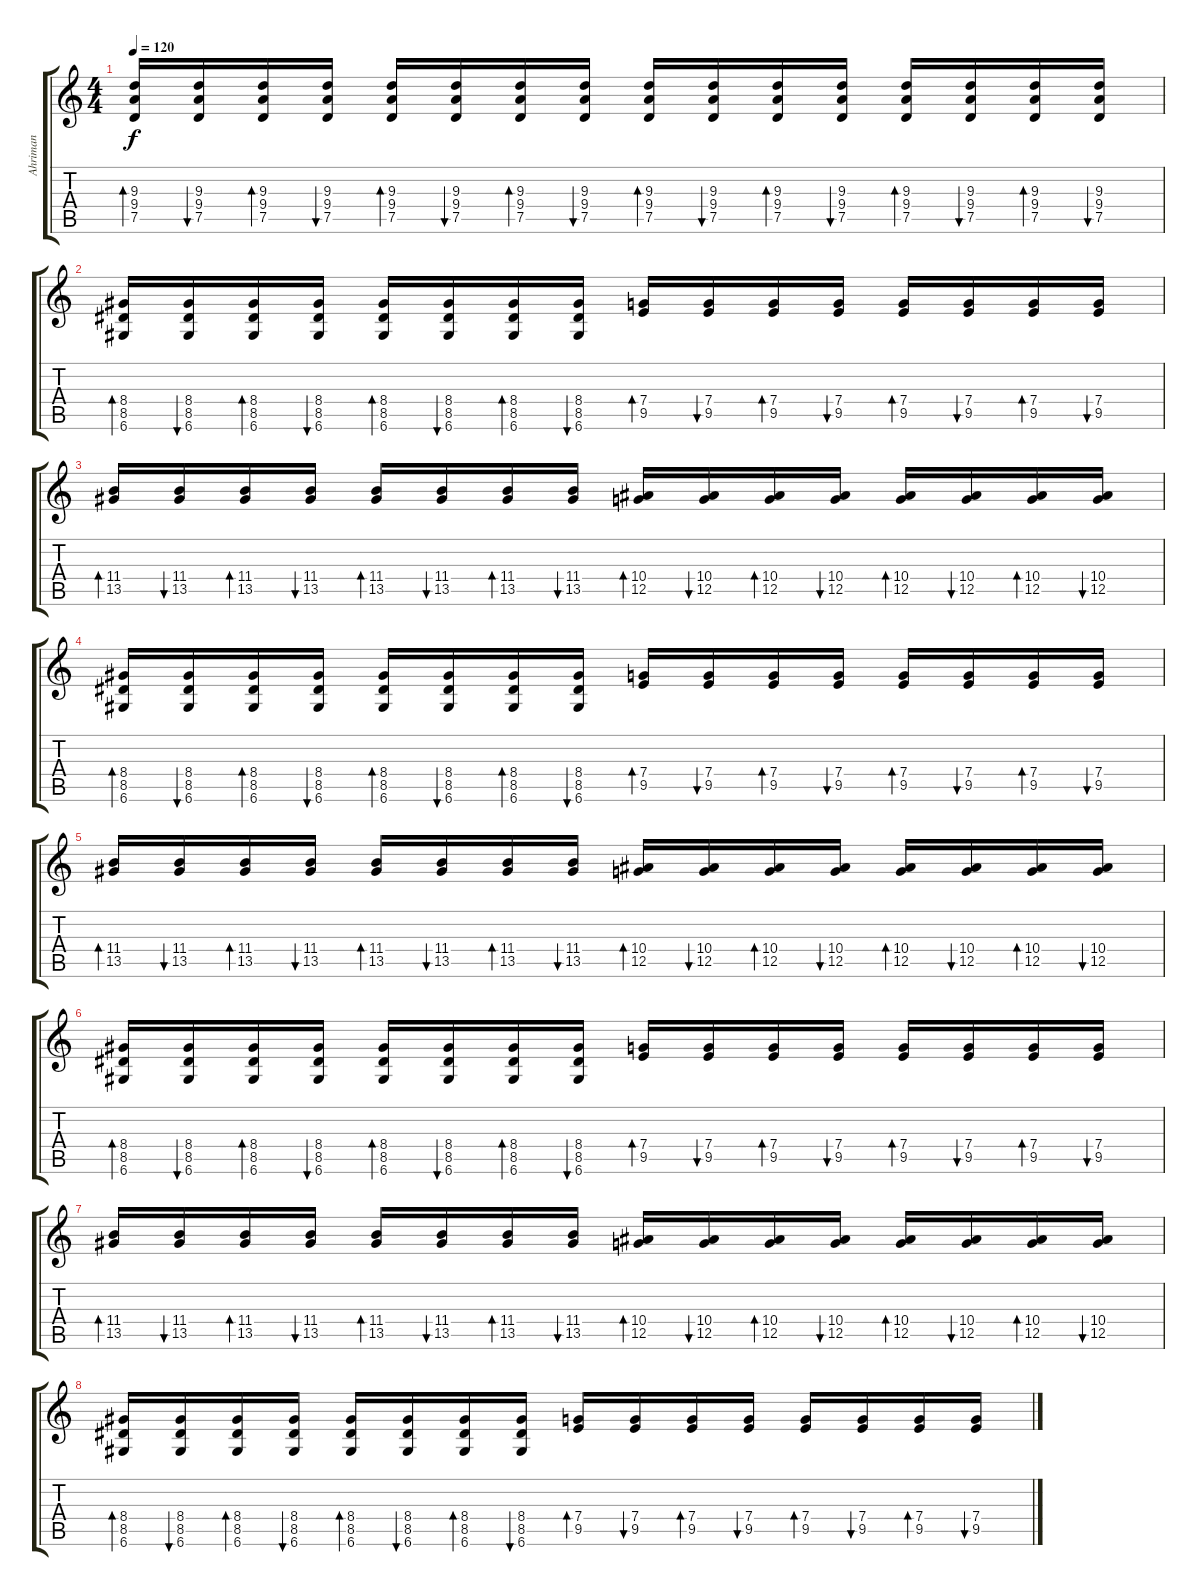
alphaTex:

\track ("Ahriman" "Ahriman") {instrument distortionguitar}
\staff {score tabs}
\tuning (D4 A3 F3 C3 G2 D2) {hide}
\ts (4 4)
\tempo 120
\clef g2
\ks c
(9.3 9.4 7.5).16{bd 120 dy f} (9.3 9.4 7.5).16{bu 60} (9.3 9.4 7.5).16{bd 60} (9.3 9.4 7.5).16{bu 60} (9.3 9.4 7.5).16{bd 60} (9.3 9.4 7.5).16{bu 30} (9.3 9.4 7.5).16{bd 30} (9.3 9.4 7.5).16{bu 30} (9.3 9.4 7.5).16{bd 30} (9.3 9.4 7.5).16{bu 30} (9.3 9.4 7.5).16{bd 30} (9.3 9.4 7.5).16{bu 30} (9.3 9.4 7.5).16{bd 30} (9.3 9.4 7.5).16{bu 30} (9.3 9.4 7.5).16{bd 30} (9.3 9.4 7.5).16{bu 30} |
(8.4 8.5 6.6).16{bd 120} (8.4 8.5 6.6).16{bu 60} (8.4 8.5 6.6).16{bd 60} (8.4 8.5 6.6).16{bu 60} (8.4 8.5 6.6).16{bd 60} (8.4 8.5 6.6).16{bu 30} (8.4 8.5 6.6).16{bd 30} (8.4 8.5 6.6).16{bu 30} (7.4 9.5).16{bd 30} (7.4 9.5).16{bu 30} (7.4 9.5).16{bd 30} (7.4 9.5).16{bu 30} (7.4 9.5).16{bd 30} (7.4 9.5).16{bu 30} (7.4 9.5).16{bd 30} (7.4 9.5).16{bu 30} |
(11.4 13.5).16{bd 30} (11.4 13.5).16{bu 30} (11.4 13.5).16{bd 30} (11.4 13.5).16{bu 30} (11.4 13.5).16{bd 30} (11.4 13.5).16{bu 30} (11.4 13.5).16{bd 30} (11.4 13.5).16{bu 30} (10.4 12.5).16{bd 30} (10.4 12.5).16{bu 30} (10.4 12.5).16{bd 30} (10.4 12.5).16{bu 30} (10.4 12.5).16{bd 30} (10.4 12.5).16{bu 30} (10.4 12.5).16{bd 30} (10.4 12.5).16{bu 30} |
(8.4 8.5 6.6).16{bd 120} (8.4 8.5 6.6).16{bu 60} (8.4 8.5 6.6).16{bd 60} (8.4 8.5 6.6).16{bu 60} (8.4 8.5 6.6).16{bd 60} (8.4 8.5 6.6).16{bu 30} (8.4 8.5 6.6).16{bd 30} (8.4 8.5 6.6).16{bu 30} (7.4 9.5).16{bd 30} (7.4 9.5).16{bu 30} (7.4 9.5).16{bd 30} (7.4 9.5).16{bu 30} (7.4 9.5).16{bd 30} (7.4 9.5).16{bu 30} (7.4 9.5).16{bd 30} (7.4 9.5).16{bu 30} |
(11.4 13.5).16{bd 30} (11.4 13.5).16{bu 30} (11.4 13.5).16{bd 30} (11.4 13.5).16{bu 30} (11.4 13.5).16{bd 30} (11.4 13.5).16{bu 30} (11.4 13.5).16{bd 30} (11.4 13.5).16{bu 30} (10.4 12.5).16{bd 30} (10.4 12.5).16{bu 30} (10.4 12.5).16{bd 30} (10.4 12.5).16{bu 30} (10.4 12.5).16{bd 30} (10.4 12.5).16{bu 30} (10.4 12.5).16{bd 30} (10.4 12.5).16{bu 30} |
(8.4 8.5 6.6).16{bd 120} (8.4 8.5 6.6).16{bu 60} (8.4 8.5 6.6).16{bd 60} (8.4 8.5 6.6).16{bu 60} (8.4 8.5 6.6).16{bd 60} (8.4 8.5 6.6).16{bu 30} (8.4 8.5 6.6).16{bd 30} (8.4 8.5 6.6).16{bu 30} (7.4 9.5).16{bd 30} (7.4 9.5).16{bu 30} (7.4 9.5).16{bd 30} (7.4 9.5).16{bu 30} (7.4 9.5).16{bd 30} (7.4 9.5).16{bu 30} (7.4 9.5).16{bd 30} (7.4 9.5).16{bu 30} |
(11.4 13.5).16{bd 30} (11.4 13.5).16{bu 30} (11.4 13.5).16{bd 30} (11.4 13.5).16{bu 30} (11.4 13.5).16{bd 30} (11.4 13.5).16{bu 30} (11.4 13.5).16{bd 30} (11.4 13.5).16{bu 30} (10.4 12.5).16{bd 30} (10.4 12.5).16{bu 30} (10.4 12.5).16{bd 30} (10.4 12.5).16{bu 30} (10.4 12.5).16{bd 30} (10.4 12.5).16{bu 30} (10.4 12.5).16{bd 30} (10.4 12.5).16{bu 30} |
(8.4 8.5 6.6).16{bd 120} (8.4 8.5 6.6).16{bu 60} (8.4 8.5 6.6).16{bd 60} (8.4 8.5 6.6).16{bu 60} (8.4 8.5 6.6).16{bd 60} (8.4 8.5 6.6).16{bu 30} (8.4 8.5 6.6).16{bd 30} (8.4 8.5 6.6).16{bu 30} (7.4 9.5).16{bd 30} (7.4 9.5).16{bu 30} (7.4 9.5).16{bd 30} (7.4 9.5).16{bu 30} (7.4 9.5).16{bd 30} (7.4 9.5).16{bu 30} (7.4 9.5).16{bd 30} (7.4 9.5).16{bu 30}
